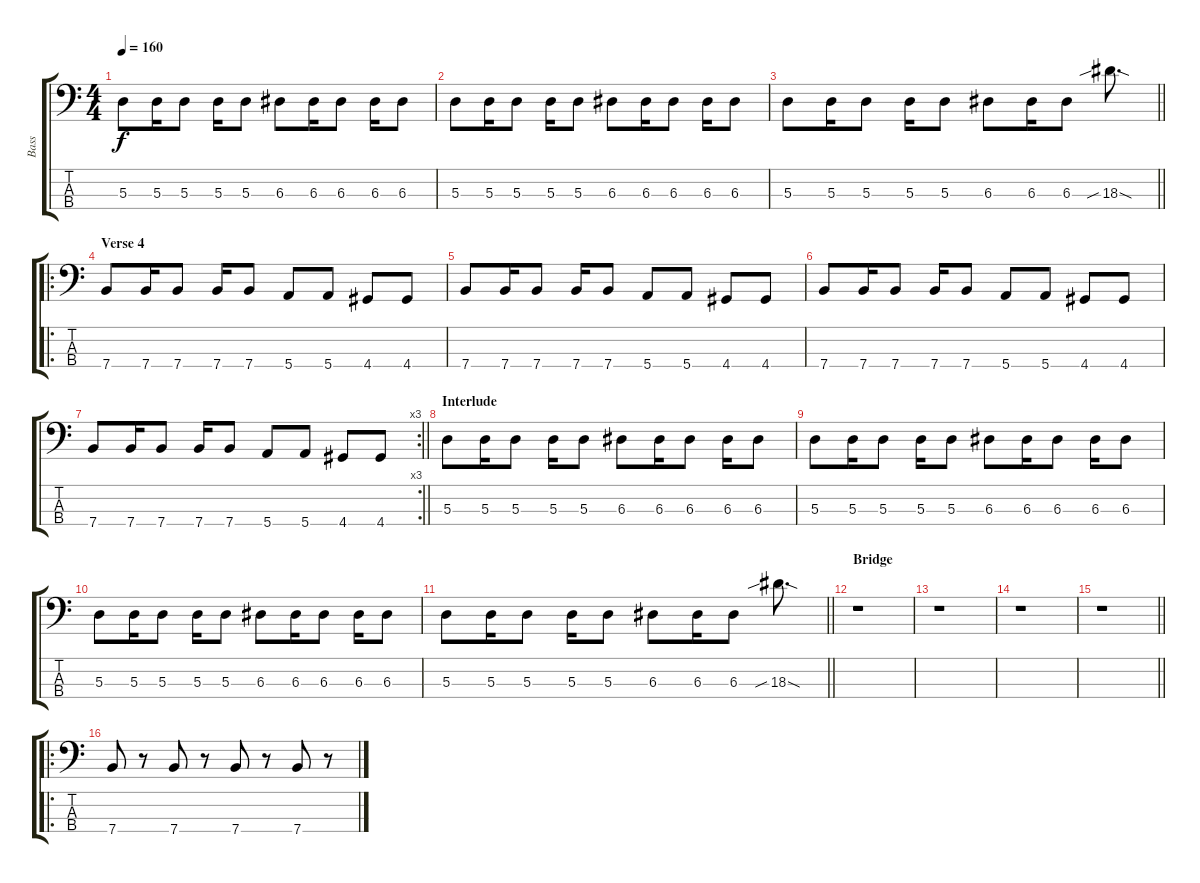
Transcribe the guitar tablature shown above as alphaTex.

\track ("Bass" "Bass") {instrument electricbassfinger}
\staff {score tabs}
\tuning (G2 D2 A1 E1) {hide}
\ts (4 4)
\tempo 160
\clef f4
\ks c
5.3.8{dy f} 5.3.16 5.3.8 5.3.16 5.3.8 6.3.8 6.3.16 6.3.8 6.3.16 6.3.8 |
5.3.8 5.3.16 5.3.8 5.3.16 5.3.8 6.3.8 6.3.16 6.3.8 6.3.16 6.3.8 |
\barLineRight lightlight
5.3.8 5.3.16 5.3.8 5.3.16 5.3.8 6.3.8 6.3.16 6.3.8 18.3{sib sod}.8{d} |
\ro
\section ("" "Verse 4")
7.4.8 7.4.16 7.4.8 7.4.16 7.4.8 5.4.8 5.4.8 4.4.8 4.4.8 |
7.4.8 7.4.16 7.4.8 7.4.16 7.4.8 5.4.8 5.4.8 4.4.8 4.4.8 |
7.4.8 7.4.16 7.4.8 7.4.16 7.4.8 5.4.8 5.4.8 4.4.8 4.4.8 |
\rc 3
\barLineRight lightlight
7.4.8 7.4.16 7.4.8 7.4.16 7.4.8 5.4.8 5.4.8 4.4.8 4.4.8 |
\section ("" "Interlude")
5.3.8 5.3.16 5.3.8 5.3.16 5.3.8 6.3.8 6.3.16 6.3.8 6.3.16 6.3.8 |
5.3.8 5.3.16 5.3.8 5.3.16 5.3.8 6.3.8 6.3.16 6.3.8 6.3.16 6.3.8 |
5.3.8 5.3.16 5.3.8 5.3.16 5.3.8 6.3.8 6.3.16 6.3.8 6.3.16 6.3.8 |
\barLineRight lightlight
5.3.8 5.3.16 5.3.8 5.3.16 5.3.8 6.3.8 6.3.16 6.3.8 18.3{sib sod}.8{d} |
\section ("" "Bridge")
r.1 |
r.1 |
r.1 |
\barLineRight lightlight
r.1 |
\ro
7.4.8 r.8 7.4.8 r.8 7.4.8 r.8 7.4.8 r.8
